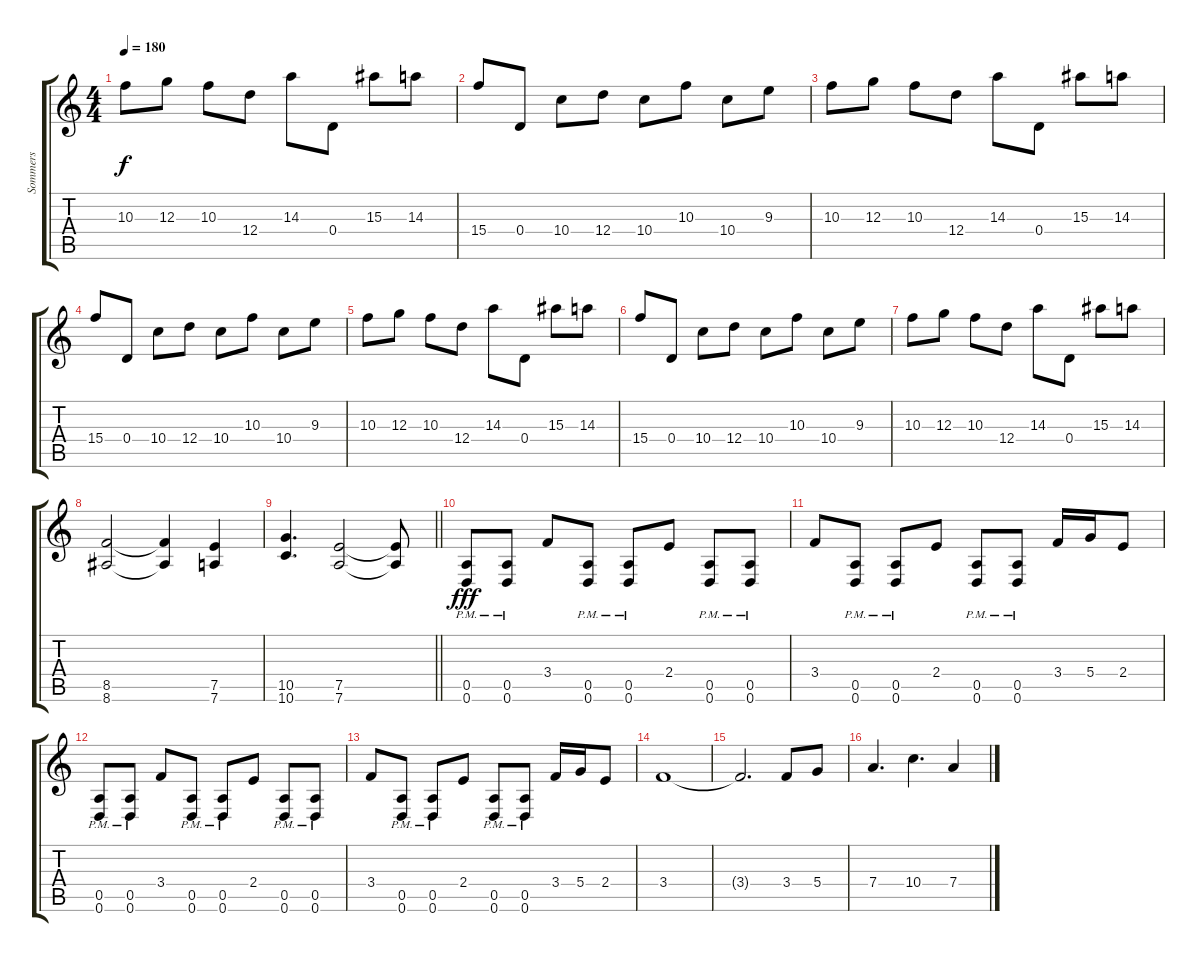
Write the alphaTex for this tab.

\track ("Sommers" "Sommers") {instrument overdrivenguitar}
\staff {score tabs}
\tuning (E4 B3 G3 D3 A2 D2) {hide}
\ts (4 4)
\tempo 180
\clef g2
\ks c
10.3.8{dy f} 12.3.8 10.3.8 12.4.8 14.3.8 0.4.8 15.3.8 14.3.8 |
15.4.8 0.4.8 10.4.8 12.4.8 10.4.8 10.3.8 10.4.8 9.3.8 |
10.3.8 12.3.8 10.3.8 12.4.8 14.3.8 0.4.8 15.3.8 14.3.8 |
15.4.8 0.4.8 10.4.8 12.4.8 10.4.8 10.3.8 10.4.8 9.3.8 |
10.3.8 12.3.8 10.3.8 12.4.8 14.3.8 0.4.8 15.3.8 14.3.8 |
15.4.8 0.4.8 10.4.8 12.4.8 10.4.8 10.3.8 10.4.8 9.3.8 |
10.3.8 12.3.8 10.3.8 12.4.8 14.3.8 0.4.8 15.3.8 14.3.8 |
(8.5 8.6).2 (8.5{t} 8.6{t}).4 (7.5 7.6).4 |
\barLineRight lightlight
(10.5 10.6).4{d} (7.5 7.6).2 (7.5{t} 7.6{t}).8 |
(0.5{pm} 0.6{pm}).8{dy fff balance 16 instrument overdrivenguitar} (0.5{pm} 0.6{pm}).8 3.4.8 (0.5{pm} 0.6{pm}).8 (0.5{pm} 0.6{pm}).8 2.4.8 (0.5{pm} 0.6{pm}).8 (0.5{pm} 0.6{pm}).8 |
3.4.8 (0.5{pm} 0.6{pm}).8 (0.5{pm} 0.6{pm}).8 2.4.8 (0.5{pm} 0.6{pm}).8 (0.5{pm} 0.6{pm}).8 3.4.16 5.4.16 2.4.8 |
(0.5{pm} 0.6{pm}).8 (0.5{pm} 0.6{pm}).8 3.4.8 (0.5{pm} 0.6{pm}).8 (0.5{pm} 0.6{pm}).8 2.4.8 (0.5{pm} 0.6{pm}).8 (0.5{pm} 0.6{pm}).8 |
3.4.8 (0.5{pm} 0.6{pm}).8 (0.5{pm} 0.6{pm}).8 2.4.8 (0.5{pm} 0.6{pm}).8 (0.5{pm} 0.6{pm}).8 3.4.16 5.4.16 2.4.8 |
3.4.1 |
3.4{t}.2{d} 3.4.8 5.4.8 |
7.4.4{d} 10.4.4{d} 7.4.4
